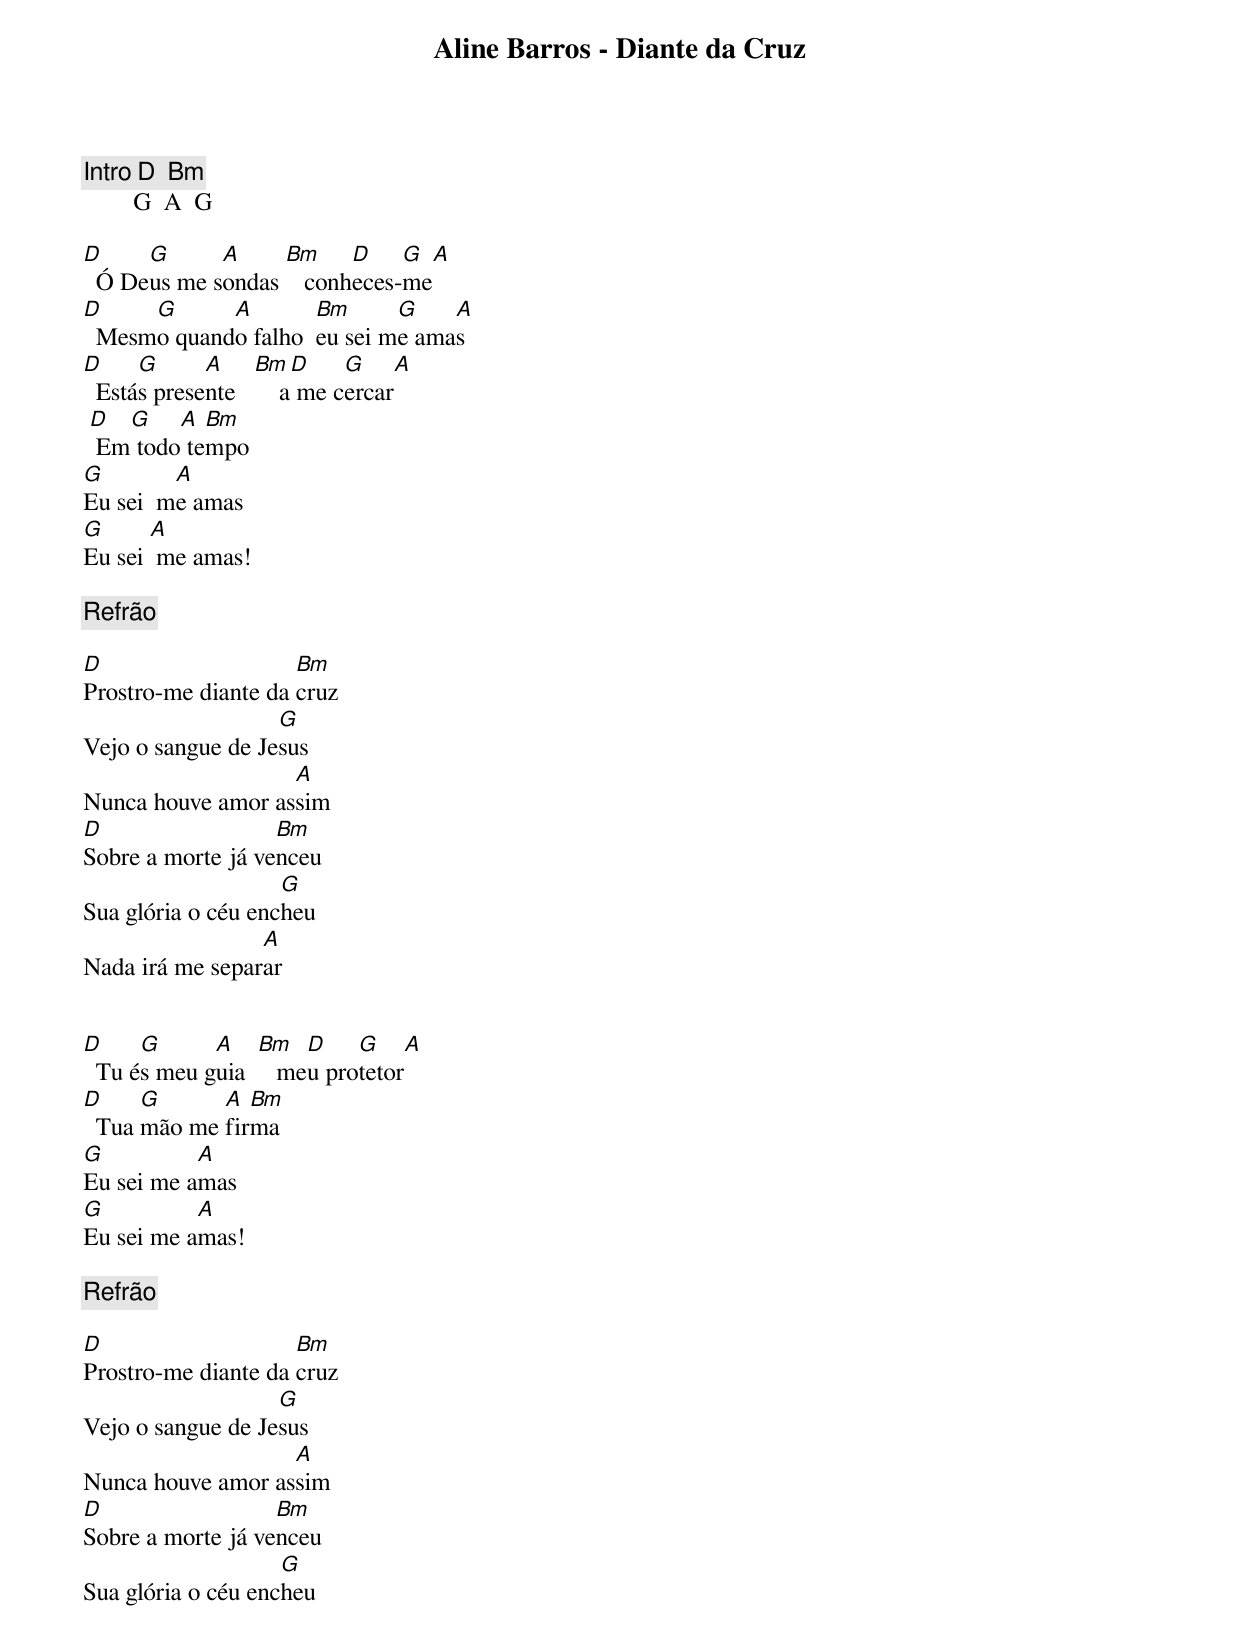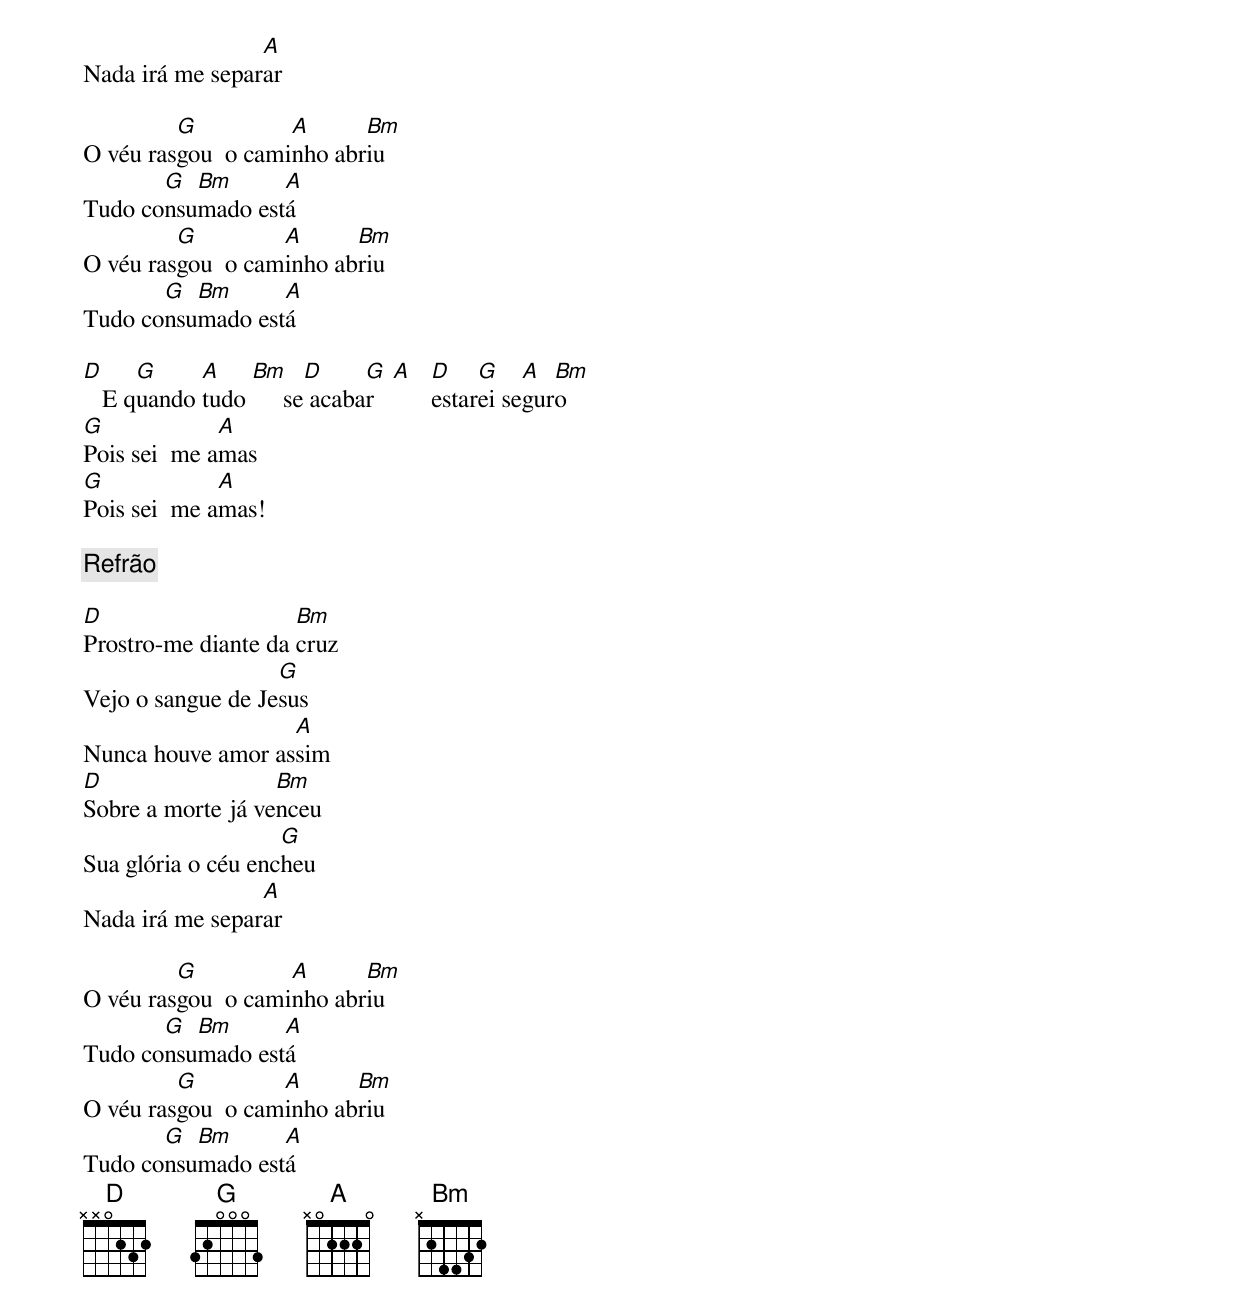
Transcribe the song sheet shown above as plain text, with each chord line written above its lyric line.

Aline Barros - Diante da Cruz

[Intro] D  Bm
        G  A  G

D     G      A     Bm     D    G    A
  Ó Deus me sondas    conheces-me
D     G      A        Bm      G    A
  Mesmo quando falho  eu sei me amas
D     G      A     Bm   D    G    A
  Estás presente       a me cercar
 D  G    A  Bm
  Em todo tempo
G        A
Eu sei  me amas
G      A
Eu sei  me amas!

[Refrão]

D                    Bm
Prostro-me diante da cruz
                   G
Vejo o sangue de Jesus
                   A
Nunca houve amor assim
D                  Bm
Sobre a morte já venceu
                    G
Sua glória o céu encheu
                 A
Nada irá me separar


D     G      A    Bm   D    G    A
  Tu és meu guia     meu protetor
D     G      A  Bm
  Tua mão me firma
G          A
Eu sei me amas
G          A
Eu sei me amas!

[Refrão]

D                    Bm
Prostro-me diante da cruz
                   G
Vejo o sangue de Jesus
                   A
Nunca houve amor assim
D                  Bm
Sobre a morte já venceu
                    G
Sua glória o céu encheu
                 A
Nada irá me separar

         G          A      Bm
O véu rasgou  o caminho abriu
       G  Bm      A
Tudo consumado está
         G         A      Bm
O véu rasgou  o caminho abriu
       G  Bm      A
Tudo consumado está

D     G     A    Bm     D     G   A  D    G    A  Bm
   E quando tudo      se acabar      estarei seguro
G             A
Pois sei  me amas
G             A
Pois sei  me amas!

[Refrão]

D                    Bm
Prostro-me diante da cruz
                   G
Vejo o sangue de Jesus
                   A
Nunca houve amor assim
D                  Bm
Sobre a morte já venceu
                    G
Sua glória o céu encheu
                 A
Nada irá me separar

         G          A      Bm
O véu rasgou  o caminho abriu
       G  Bm      A
Tudo consumado está
         G         A      Bm
O véu rasgou  o caminho abriu
       G  Bm      A
Tudo consumado está
